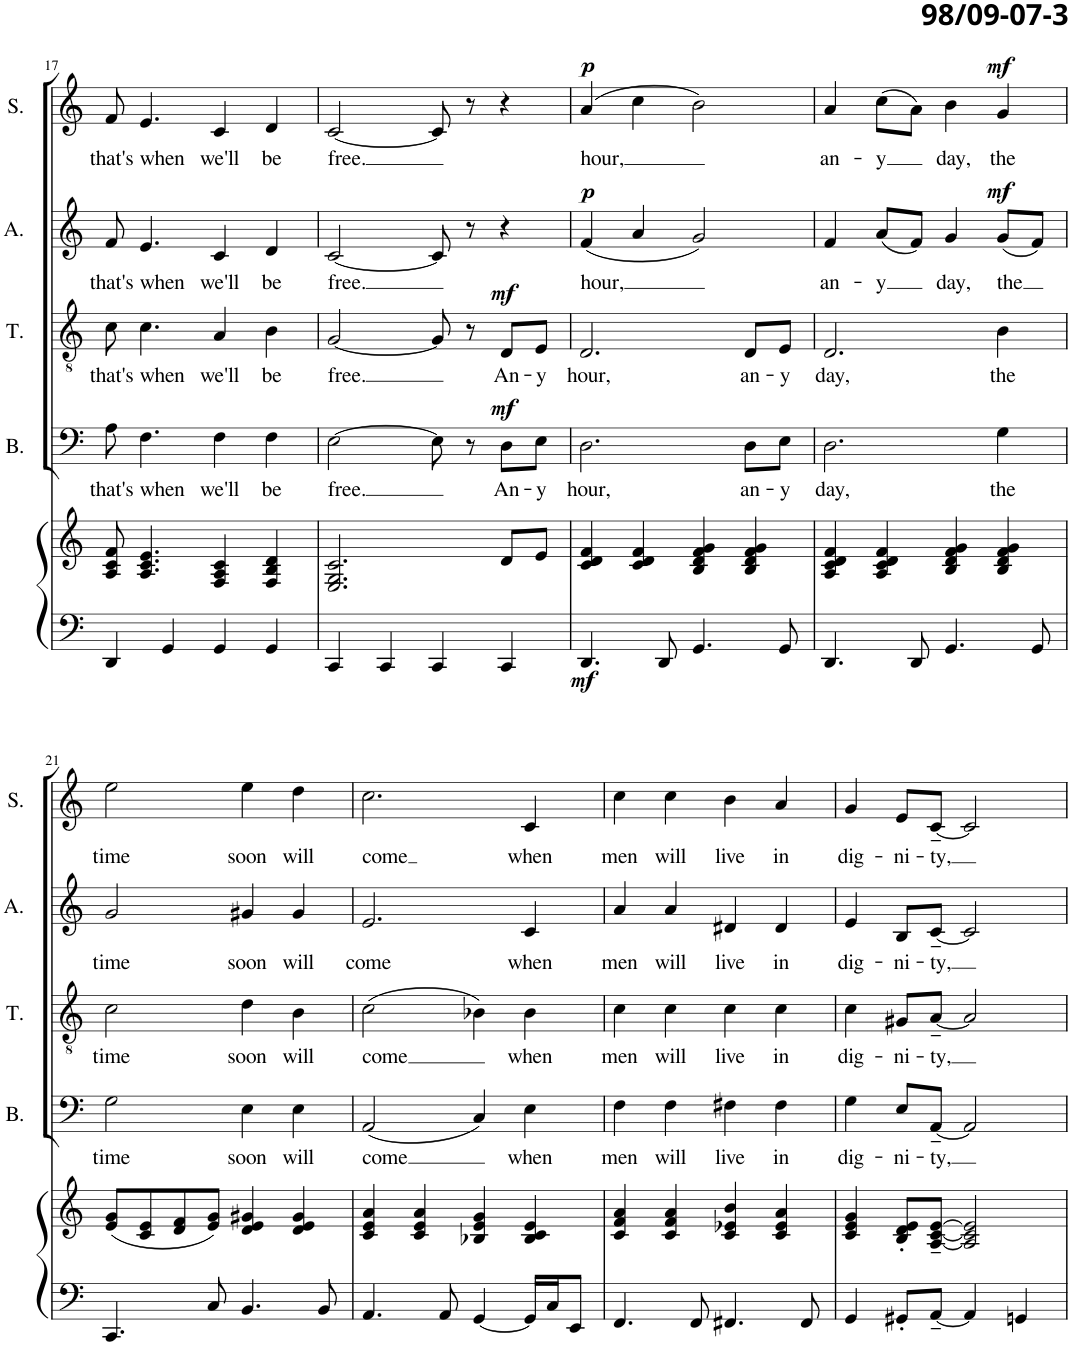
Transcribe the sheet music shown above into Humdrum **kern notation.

**kern	**kern	**dynam	**kern	**text	**dynam	**kern	**text	**dynam	**kern	**text	**dynam	**kern	**text	**dynam
*part5	*part5	*part5	*part4	*part4	*part4	*part3	*part3	*part3	*part2	*part2	*part2	*part1	*part1	*part1
*staff6	*staff5	*staff5/6	*staff4	*staff4	*staff4	*staff3	*staff3	*staff3	*staff2	*staff2	*staff2	*staff1	*staff1	*staff1
*I"Piano	*	*	*I"Bass	*	*	*I"Tenor	*	*	*I"Alto	*	*	*I"Soprano	*	*
*I'Pno	*	*	*I'B.	*	*	*I'T.	*	*	*I'A.	*	*	*I'S.	*	*
!!LO:PB:g=z
*clefF4	*clefG2	*	*clefF4	*	*	*clefGv2	*	*	*clefG2	*	*	*clefG2	*	*
*k[]	*k[]	*	*k[]	*	*	*k[]	*	*	*k[]	*	*	*k[]	*	*
*M4/4	*M4/4	*	*M4/4	*	*	*M4/4	*	*	*M4/4	*	*	*M4/4	*	*
=17	=17	=17	=17	=17	=17	=17	=17	=17	=17	=17	=17	=17	=17	=17
!	!	!	!	!LO:LY:b	!	!	!LO:LY:b	!	!	!LO:LY:b	!	!	!LO:LY:b	!
4DD/	8A/ 8c/ 8f/	.	8A\	that's	.	8c\	that's	.	8f/	that's	.	8f/	that's	.
!	!	!	!	!LO:LY:b	!	!	!LO:LY:b	!	!	!LO:LY:b	!	!	!LO:LY:b	!
.	4.A/ 4.c/ 4.e/	.	4.F\	when	.	4.c\	when	.	4.e/	when	.	4.e/	when	.
4GG/	.	.	.	.	.	.	.	.	.	.	.	.	.	.
!	!	!	!	!LO:LY:b	!	!	!LO:LY:b	!	!	!LO:LY:b	!	!	!LO:LY:b	!
4GG/	4F/ 4A/ 4c/	.	4F\	we'll	.	4A/	we'll	.	4c/	we'll	.	4c/	we'll	.
!	!	!	!	!LO:LY:b	!	!	!LO:LY:b	!	!	!LO:LY:b	!	!	!LO:LY:b	!
4GG/	4F/ 4B/ 4d/	.	4F\	be	.	4B\	be	.	4d/	be	.	4d/	be	.
=18	=18	=18	=18	=18	=18	=18	=18	=18	=18	=18	=18	=18	=18	=18
!	!	!	!	!LO:LY:b	!	!	!LO:LY:b	!	!	!LO:LY:b	!	!	!LO:LY:b	!
4CC/	2.E/ 2.G/ 2.c/	.	[2E\	free.	.	[2G/	free.	.	[2c/	free.	.	[2c/	free.	.
4CC/	.	.	.	.	.	.	.	.	.	.	.	.	.	.
4CC/	.	.	8E\]	.	.	8G/]	.	.	8c/]	.	.	8c/]	.	.
.	.	.	8r	.	.	8r	.	.	8r	.	.	8r	.	.
!	!	!	!	!LO:LY:b	!LO:DY:a	!	!LO:LY:b	!LO:DY:a	!	!	!	!	!	!
4CC/	8d/L	.	8D\L	An-	mf	8D/L	An-	mf	4r	.	.	4r	.	.
!	!	!	!	!LO:LY:b	!	!	!LO:LY:b	!	!	!	!	!	!	!
.	8e/J	.	8E\J	-y	.	8E/J	-y	.	.	.	.	.	.	.
=19	=19	=19	=19	=19	=19	=19	=19	=19	=19	=19	=19	=19	=19	=19
!	!	!LO:DY:b=2	!	!LO:LY:b	!	!	!LO:LY:b	!	!	!LO:LY:b	!LO:DY:a	!	!LO:LY:b	!LO:DY:a
4.DD/	4c/ 4d/ 4f/	mf	2.D\	hour,	.	2.D/	hour,	.	(4f/	hour,	p	(4a/	hour,	p
.	4c/ 4d/ 4f/	.	.	.	.	.	.	.	4a/	.	.	4cc\	.	.
8DD/	.	.	.	.	.	.	.	.	.	.	.	.	.	.
4.GG/	4B/ 4d/ 4f/ 4g/	.	.	.	.	.	.	.	2g/)	.	.	2b\)	.	.
!	!	!	!	!LO:LY:b	!	!	!LO:LY:b	!	!	!	!	!	!	!
.	4B/ 4d/ 4f/ 4g/	.	8D\L	an-	.	8D/L	an-	.	.	.	.	.	.	.
!	!	!	!	!LO:LY:b	!	!	!LO:LY:b	!	!	!	!	!	!	!
8GG/	.	.	8E\J	-y	.	8E/J	-y	.	.	.	.	.	.	.
=20	=20	=20	=20	=20	=20	=20	=20	=20	=20	=20	=20	=20	=20	=20
!	!	!	!	!LO:LY:b	!	!	!LO:LY:b	!	!	!LO:LY:b	!	!	!LO:LY:b	!
4.DD/	4A/ 4c/ 4d/ 4f/	.	2.D\	day,	.	2.D/	day,	.	4f/	an-	.	4a/	an-	.
!	!	!	!	!	!	!	!	!	!	!LO:LY:b	!	!	!LO:LY:b	!
.	4A/ 4c/ 4d/ 4f/	.	.	.	.	.	.	.	(8a/L	-y	.	(8cc\L	-y	.
8DD/	.	.	.	.	.	.	.	.	8f/J)	.	.	8a\J)	.	.
!	!	!	!	!	!	!	!	!	!	!LO:LY:b	!	!	!LO:LY:b	!
4.GG/	4B/ 4d/ 4f/ 4g/	.	.	.	.	.	.	.	4g/	day,	.	4b\	day,	.
!	!	!	!	!LO:LY:b	!	!	!LO:LY:b	!	!	!LO:LY:b	!LO:DY:a	!	!LO:LY:b	!LO:DY:a
.	4B/ 4d/ 4f/ 4g/	.	4G\	the	.	4B\	the	.	(8g/L	the	mf	4g/	the	mf
8GG/	.	.	.	.	.	.	.	.	8f/J)	.	.	.	.	.
!!LO:LB:g=z
=21	=21	=21	=21	=21	=21	=21	=21	=21	=21	=21	=21	=21	=21	=21
!	!	!	!	!LO:LY:b	!	!	!LO:LY:b	!	!	!LO:LY:b	!	!	!LO:LY:b	!
4.CC/	(8e/ 8g/L	.	2G\	time	.	2c\	time	.	2g/	time	.	2ee\	time	.
.	8c/ 8e/	.	.	.	.	.	.	.	.	.	.	.	.	.
.	8d/ 8f/	.	.	.	.	.	.	.	.	.	.	.	.	.
8C/	8e/ 8g/J)	.	.	.	.	.	.	.	.	.	.	.	.	.
!	!	!	!	!LO:LY:b	!	!	!LO:LY:b	!	!	!LO:LY:b	!	!	!LO:LY:b	!
4.BB/	4d/ 4e/ 4g#X/	.	4E\	soon	.	4d\	soon	.	4g#X/	soon	.	4ee\	soon	.
!	!	!	!	!LO:LY:b	!	!	!LO:LY:b	!	!	!LO:LY:b	!	!	!LO:LY:b	!
.	4d/ 4e/ 4g#/	.	4E\	will	.	4B\	will	.	4g#/	will	.	4dd\	will	.
8BB/	.	.	.	.	.	.	.	.	.	.	.	.	.	.
=22	=22	=22	=22	=22	=22	=22	=22	=22	=22	=22	=22	=22	=22	=22
!	!	!	!	!LO:LY:b	!	!	!LO:LY:b	!	!	!LO:LY:b	!	!	!LO:LY:b	!
4.AA/	4c/ 4e/ 4a/	.	(2AA/	come	.	(2c\	come	.	2.e/	come	.	2.cc\	come	.
.	4c/ 4e/ 4a/	.	.	.	.	.	.	.	.	.	.	.	.	.
8AA/	.	.	.	.	.	.	.	.	.	.	.	.	.	.
[4GG/	4B-X/ 4e/ 4g/	.	4C/)	.	.	4B-X\)	.	.	.	.	.	.	.	.
!	!	!	!	!LO:LY:b	!	!	!LO:LY:b	!	!	!LO:LY:b	!	!	!LO:LY:b	!
16GG/LL]	4B-/ 4c/ 4e/	.	4E\	when	.	4B-\	when	.	4c/	when	.	4c/	when	.
16C/J	.	.	.	.	.	.	.	.	.	.	.	.	.	.
8EE/J	.	.	.	.	.	.	.	.	.	.	.	.	.	.
=23	=23	=23	=23	=23	=23	=23	=23	=23	=23	=23	=23	=23	=23	=23
!	!	!	!	!LO:LY:b	!	!	!LO:LY:b	!	!	!LO:LY:b	!	!	!LO:LY:b	!
4.FF/	4c/ 4f/ 4a/	.	4F\	men	.	4c\	men	.	4a/	men	.	4cc\	men	.
!	!	!	!	!LO:LY:b	!	!	!LO:LY:b	!	!	!LO:LY:b	!	!	!LO:LY:b	!
.	4c/ 4f/ 4a/	.	4F\	will	.	4c\	will	.	4a/	will	.	4cc\	will	.
8FF/	.	.	.	.	.	.	.	.	.	.	.	.	.	.
!	!	!	!	!LO:LY:b	!	!	!LO:LY:b	!	!	!LO:LY:b	!	!	!LO:LY:b	!
4.FF#X/	4c/ 4e-X/ 4b/	.	4F#X\	live	.	4c\	live	.	4d#X/	live	.	4b\	live	.
!	!	!	!	!LO:LY:b	!	!	!LO:LY:b	!	!	!LO:LY:b	!	!	!LO:LY:b	!
.	4c/ 4e-/ 4a/	.	4F#\	in	.	4c\	in	.	4d#/	in	.	4a/	in	.
8FF#/	.	.	.	.	.	.	.	.	.	.	.	.	.	.
=24	=24	=24	=24	=24	=24	=24	=24	=24	=24	=24	=24	=24	=24	=24
!	!	!	!	!LO:LY:b	!	!	!LO:LY:b	!	!	!LO:LY:b	!	!	!LO:LY:b	!
4GG/	4c/ 4e/ 4g/	.	4G\	dig-	.	4c\	dig-	.	4e/	dig-	.	4g/	dig-	.
!	!	!	!	!LO:LY:b	!	!	!LO:LY:b	!	!	!LO:LY:b	!	!	!LO:LY:b	!
8GG#X'/L	8B/' 8d/' 8e/'L	.	8E/L	-ni-	.	8G#X/L	-ni-	.	8B/L	-ni-	.	8e/L	-ni-	.
!	!	!	!	!LO:LY:b	!	!	!LO:LY:b	!	!	!LO:LY:b	!	!	!LO:LY:b	!
[8AA~/J	[8A/~ [8c/~ [8e/~J	.	[8AA~/J	-ty,	.	[8A~/J	-ty,	.	[8c~/J	-ty,	.	[8c~/J	-ty,	.
4AA/]	2A/] 2c/] 2e/]	.	2AA/]	.	.	2A/]	.	.	2c/]	.	.	2c/]	.	.
4GGn/	.	.	.	.	.	.	.	.	.	.	.	.	.	.
=	=	=	=	=	=	=	=	=	=	=	=	=	=	=
*-	*-	*-	*-	*-	*-	*-	*-	*-	*-	*-	*-	*-	*-	*-
